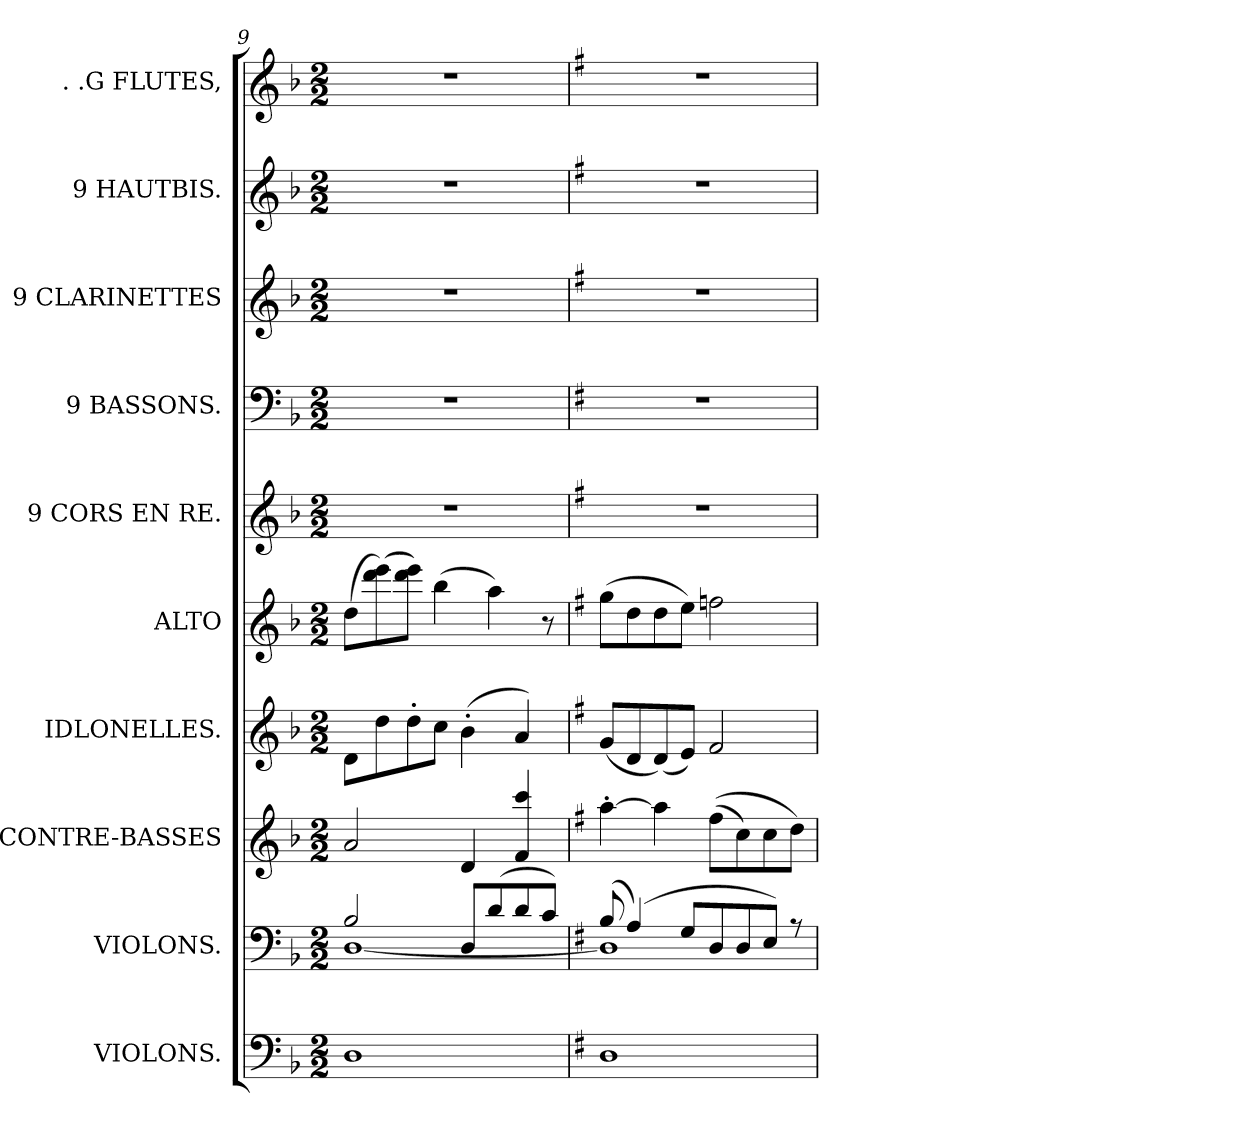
**kern	**kern	**kern	**kern	**kern	**kern	**kern	**kern	**kern	**kern
*part10	*part9	*part8	*part7	*part6	*part5	*part4	*part3	*part2	*part1
*staff10	*staff9	*staff8	*staff7	*staff6	*staff5	*staff4	*staff3	*staff2	*staff1
*I"VIOLONS.	*I"VIOLONS.	*I"CONTRE-BASSES	*I"IDLONELLES.	*I"ALTO	*I"9 CORS EN RE.	*I"9 BASSONS.	*I"9 CLARINETTES	*I"9 HAUTBIS.	*I". .G FLUTES,
*I'VIO.	*I'VIO.	*I'CONTRE-B.ES	*I'IDL.	*I'A.	*I'9 COR. EN RE.	*I'9 B.NS.	*I'9 CLA.	*I'9 HAU.	*I'. .G Fl.S,
*clefF4	*clefF4	*clefG2	*clefG2	*clefG2	*clefG2	*clefF4	*clefG2	*clefG2	*clefG2
*k[b-]	*k[b-]	*k[b-]	*k[b-]	*k[b-]	*k[b-]	*k[b-]	*k[b-]	*k[b-]	*k[b-]
*M2/2	*M2/2	*M2/2	*M2/2	*M2/2	*M2/2	*M2/2	*M2/2	*M2/2	*M2/2
=9	=9	=9	=9	=9	=9	=9	=9	=9	=9
*	*^	*	*	*	*	*	*	*	*
1D\	2B-/	[1D/	2a/	8d\L	(8dd\L	1r	1r	1r	1r	1r
.	.	.	.	8dd\	(8ddd\ 8eee\)	.	.	.	.	.
.	.	.	.	8dd'\	8ddd\ 8eee\J)	.	.	.	.	.
.	.	.	.	8cc\J	(4bb-\	.	.	.	.	.
.	8D/L	.	4d/	(4b-'\	.	.	.	.	.	.
.	(8d/	.	.	.	4aa\)	.	.	.	.	.
.	8d/	.	4f/ 4ccc/	4a/)	.	.	.	.	.	.
.	8c/J)	.	.	.	8r	.	.	.	.	.
!!LO:PB:g=z
=10	=10	=10	=10	=10	=10	=10	=10	=10	=10	=10
*k[f#]	*k[f#]	*	*k[f#]	*k[f#]	*k[f#]	*k[f#]	*k[f#]	*k[f#]	*k[f#]	*k[f#]
1D\	(8B/	1D/]	[4aa'\	(8g/L	(8gg\L	1r	1r	1r	1r	1r
.	(4A/)	.	.	8d/	8dd\	.	.	.	.	.
.	.	.	4aa\]	(8d/)	8dd\	.	.	.	.	.
.	8G/L	.	.	8e/J)	8ee\J)	.	.	.	.	.
.	8D/	.	((8ff#\L	2f#/	2ffn\	.	.	.	.	.
.	8D/	.	8cc\)	.	.	.	.	.	.	.
.	8E/J)	.	8cc\	.	.	.	.	.	.	.
.	8r	.	8dd\J)	.	.	.	.	.	.	.
*	*v	*v	*	*	*	*	*	*	*	*
=	=	=	=	=	=	=	=	=	=
*-	*-	*-	*-	*-	*-	*-	*-	*-	*-
